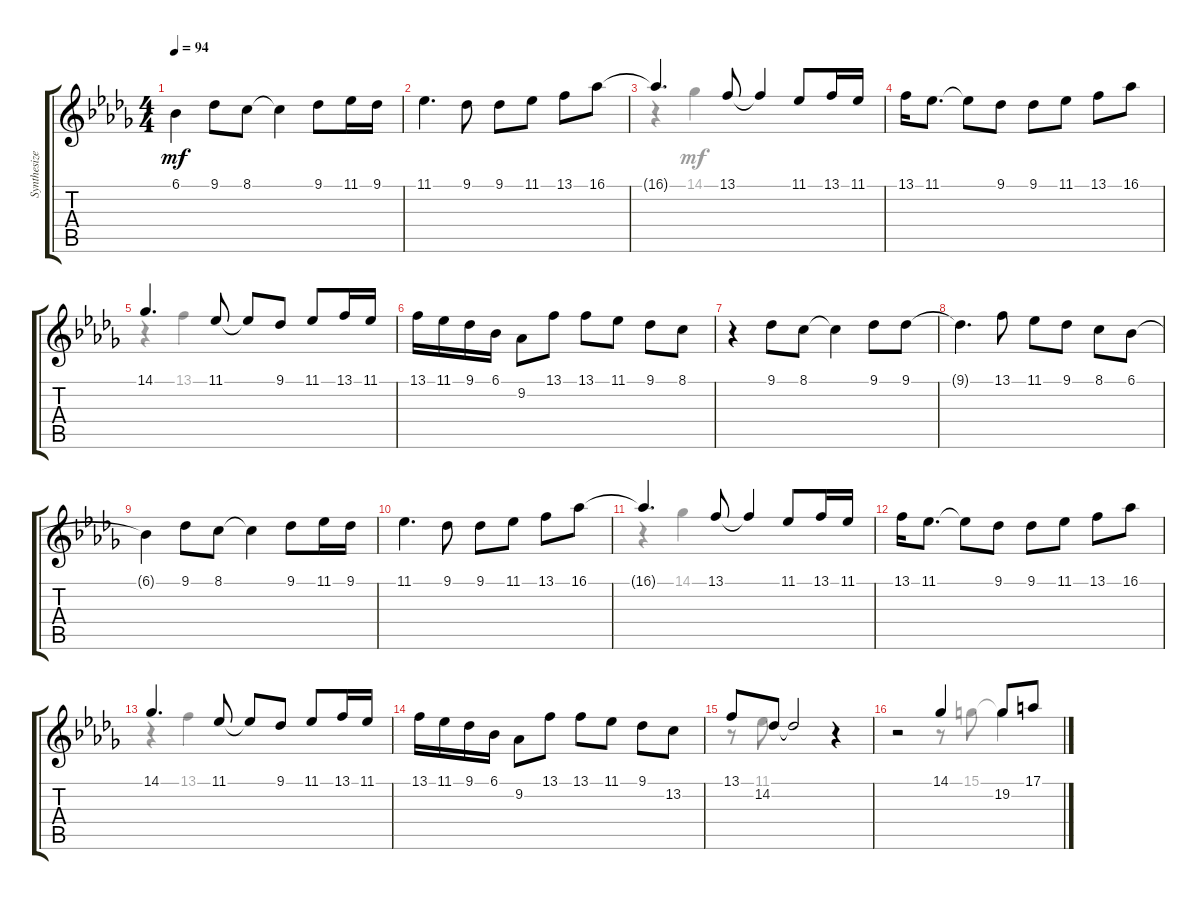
\track ("Synthesizer" "Synthesize") {instrument lead2sawtooth}
\staff {score tabs}
\tuning (E4 B3 G3 D3 A2 E2) {hide}
\voice
\ts (4 4)
\tempo 94
\clef g2
\ks bbminor
6.1{t}.4{dy mf} 9.1.8 8.1.8 8.1{t}.4 9.1.8 11.1.16 9.1.16 |
11.1.4{d} 9.1.8 9.1.8 11.1.8 13.1.8 16.1.8 |
16.1{t}.4{d} 13.1.8 13.1{t}.4 11.1.8 13.1.16 11.1.16 |
13.1.16 11.1.8{d} 11.1{t}.8 9.1.8 9.1.8 11.1.8 13.1.8 16.1.8 |
14.1.4{d} 11.1.8 11.1{t}.8 9.1.8 11.1.8 13.1.16 11.1.16 |
13.1.16 11.1.16 9.1.16 6.1.16 9.2.8 13.1.8 13.1.8 11.1.8 9.1.8 8.1.8 |
r.4 9.1.8 8.1.8 8.1{t}.4 9.1.8 9.1.8 |
9.1{t}.4{d} 13.1.8 11.1.8 9.1.8 8.1.8 6.1.8 |
6.1{t}.4 9.1.8 8.1.8 8.1{t}.4 9.1.8 11.1.16 9.1.16 |
11.1.4{d} 9.1.8 9.1.8 11.1.8 13.1.8 16.1.8 |
16.1{t}.4{d} 13.1.8 13.1{t}.4 11.1.8 13.1.16 11.1.16 |
13.1.16 11.1.8{d} 11.1{t}.8 9.1.8 9.1.8 11.1.8 13.1.8 16.1.8 |
14.1.4{d} 11.1.8 11.1{t}.8 9.1.8 11.1.8 13.1.16 11.1.16 |
13.1.16 11.1.16 9.1.16 6.1.16 9.2.8 13.1.8 13.1.8 11.1.8 9.1.8 13.2.8 |
13.1.8 14.2.8 14.2{t}.2 r.4 |
r.2 14.1.4 19.2.8 17.1.8
\voice
\clef g2
\ottava regular
\simile none
\ks bbminor
|
|
r.4 14.1.4 |
|
r.4 13.1.4 |
|
|
|
|
|
r.4 14.1.4 |
|
r.4 13.1.4 |
|
r.8 11.1.8 |
r.2 r.8 15.1.8 15.1{t}.4
